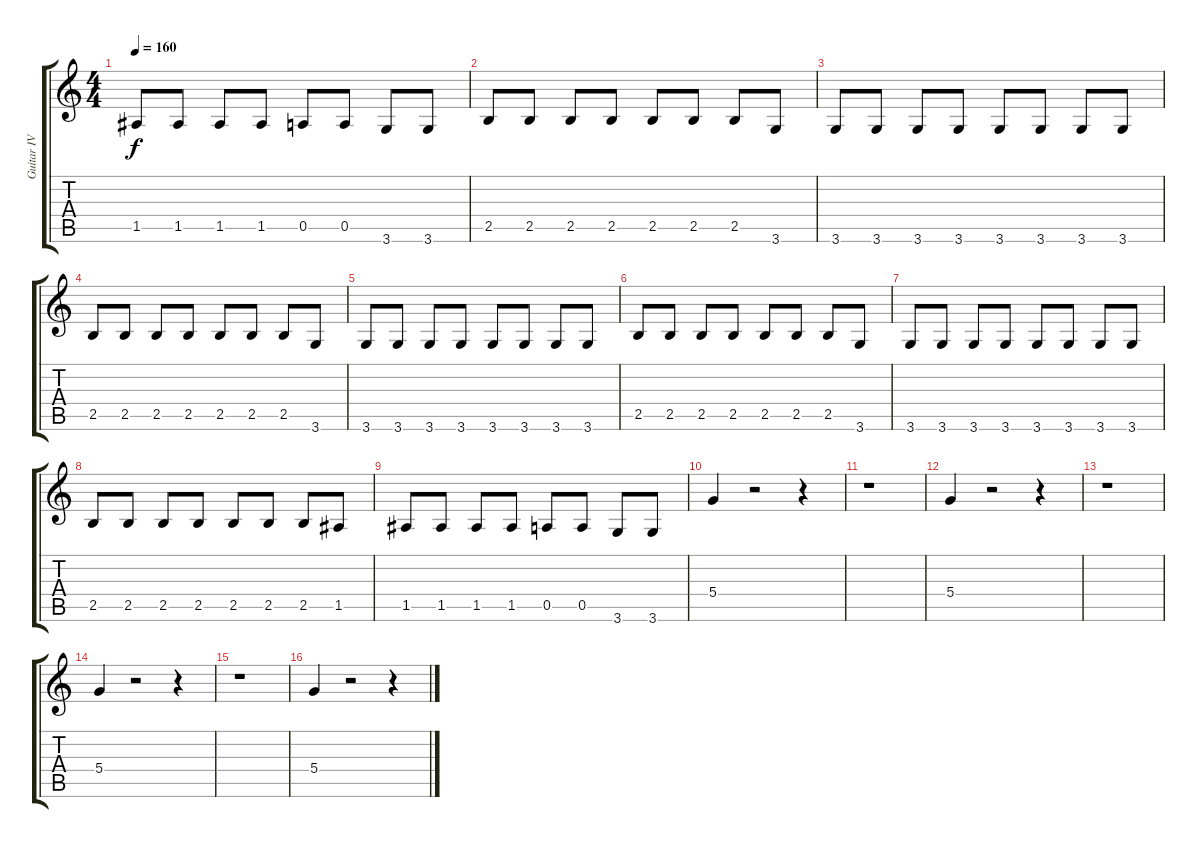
\track ("Guitar IV" "Guitar IV") {instrument distortionguitar}
\staff {score tabs}
\tuning (E4 B3 G3 D3 A2 E2) {hide}
\ts (4 4)
\tempo 160
\clef g2
\ks c
1.5.8{dy f} 1.5.8 1.5.8 1.5.8 0.5.8 0.5.8 3.6.8 3.6.8 |
2.5.8 2.5.8 2.5.8 2.5.8 2.5.8 2.5.8 2.5.8 3.6.8 |
3.6.8 3.6.8 3.6.8 3.6.8 3.6.8 3.6.8 3.6.8 3.6.8 |
2.5.8 2.5.8 2.5.8 2.5.8 2.5.8 2.5.8 2.5.8 3.6.8 |
3.6.8 3.6.8 3.6.8 3.6.8 3.6.8 3.6.8 3.6.8 3.6.8 |
2.5.8 2.5.8 2.5.8 2.5.8 2.5.8 2.5.8 2.5.8 3.6.8 |
3.6.8 3.6.8 3.6.8 3.6.8 3.6.8 3.6.8 3.6.8 3.6.8 |
2.5.8 2.5.8 2.5.8 2.5.8 2.5.8 2.5.8 2.5.8 1.5.8 |
1.5.8 1.5.8 1.5.8 1.5.8 0.5.8 0.5.8 3.6.8 3.6.8 |
5.4.4 r.2 r.4 |
r.1 |
5.4.4 r.2 r.4 |
r.1 |
5.4.4 r.2 r.4 |
r.1 |
5.4.4 r.2 r.4
